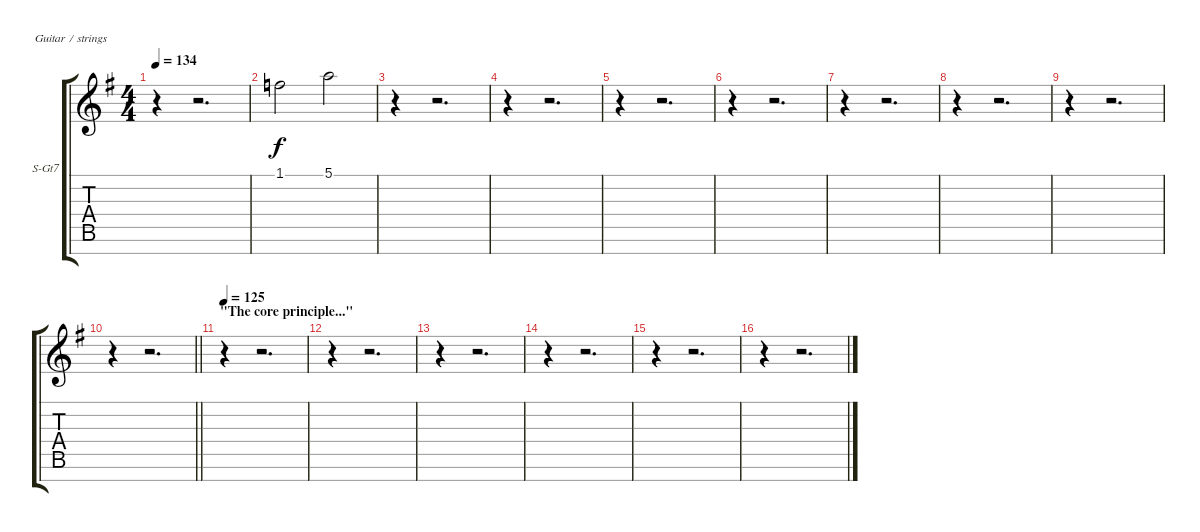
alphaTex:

\bracketExtendMode groupsimilarinstruments
\firstSystemTrackNameOrientation horizontal
\otherSystemsTrackNameOrientation horizontal
\track ("Keyboard 6 - Brat/Shagrath" "S-Gt7") {instrument flute}
\staff {score tabs}
\tuning (E4 B3 G3 D3 A2 E2 B1)
\displaytranspose 12
\ts (4 4)
\tempo 134
\clef g2
\ks g
r.4{dy f} r.2{d} |
1.1.2 5.1.2 |
r.4 r.2{d} |
r.4 r.2{d} |
r.4 r.2{d} |
r.4 r.2{d} |
r.4 r.2{d} |
r.4 r.2{d} |
r.4 r.2{d} |
\barLineRight lightlight
r.4 r.2{d} |
\section ("" "\"The core principle...\"")
\tempo 125
r.4 r.2{d} |
r.4 r.2{d} |
r.4 r.2{d} |
r.4 r.2{d} |
r.4 r.2{d} |
r.4 r.2{d}
